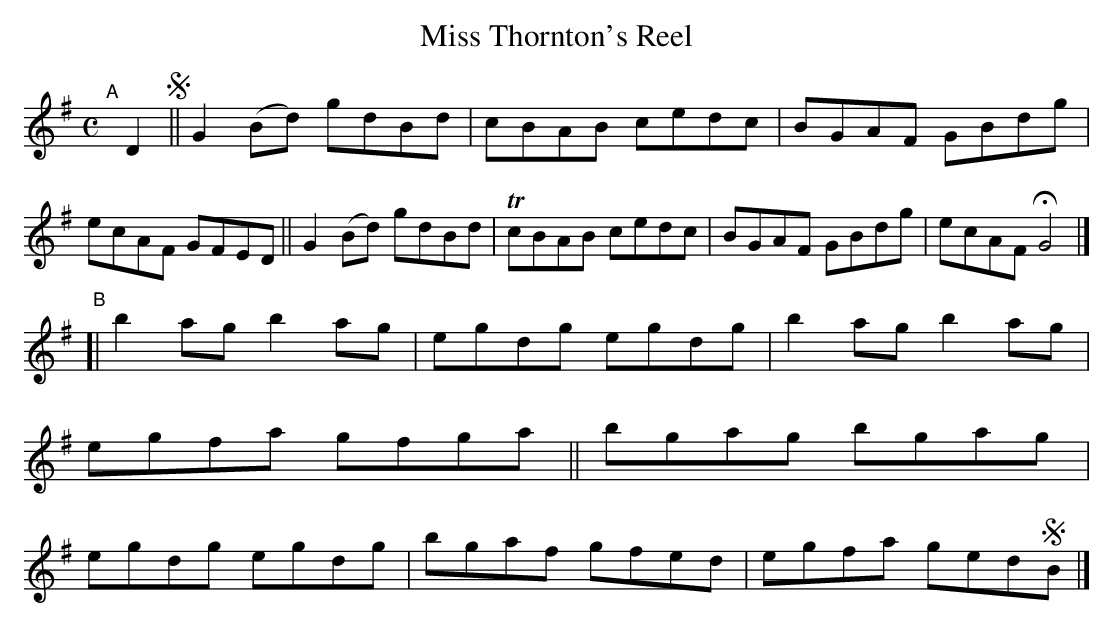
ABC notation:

X:1
T: Miss Thornton's Reel
eS: s:2 b:16(8+8)
M: C
L: 1/8
K: G
"^A"[|] D2 !segno!\
|| G2(Bd) gdBd |  cBAB cedc | BGAF GBdg | ecAF GFED \
|| G2(Bd) gdBd | TcBAB cedc | BGAF GBdg | ecAF HG4 |]
"^B"\
[| b2ag b2ag | egdg egdg | b2ag b2ag | egfa gfga \
|| bgag bgag | egdg egdg | bgaf gfed | egfa ged!segno!B |]
